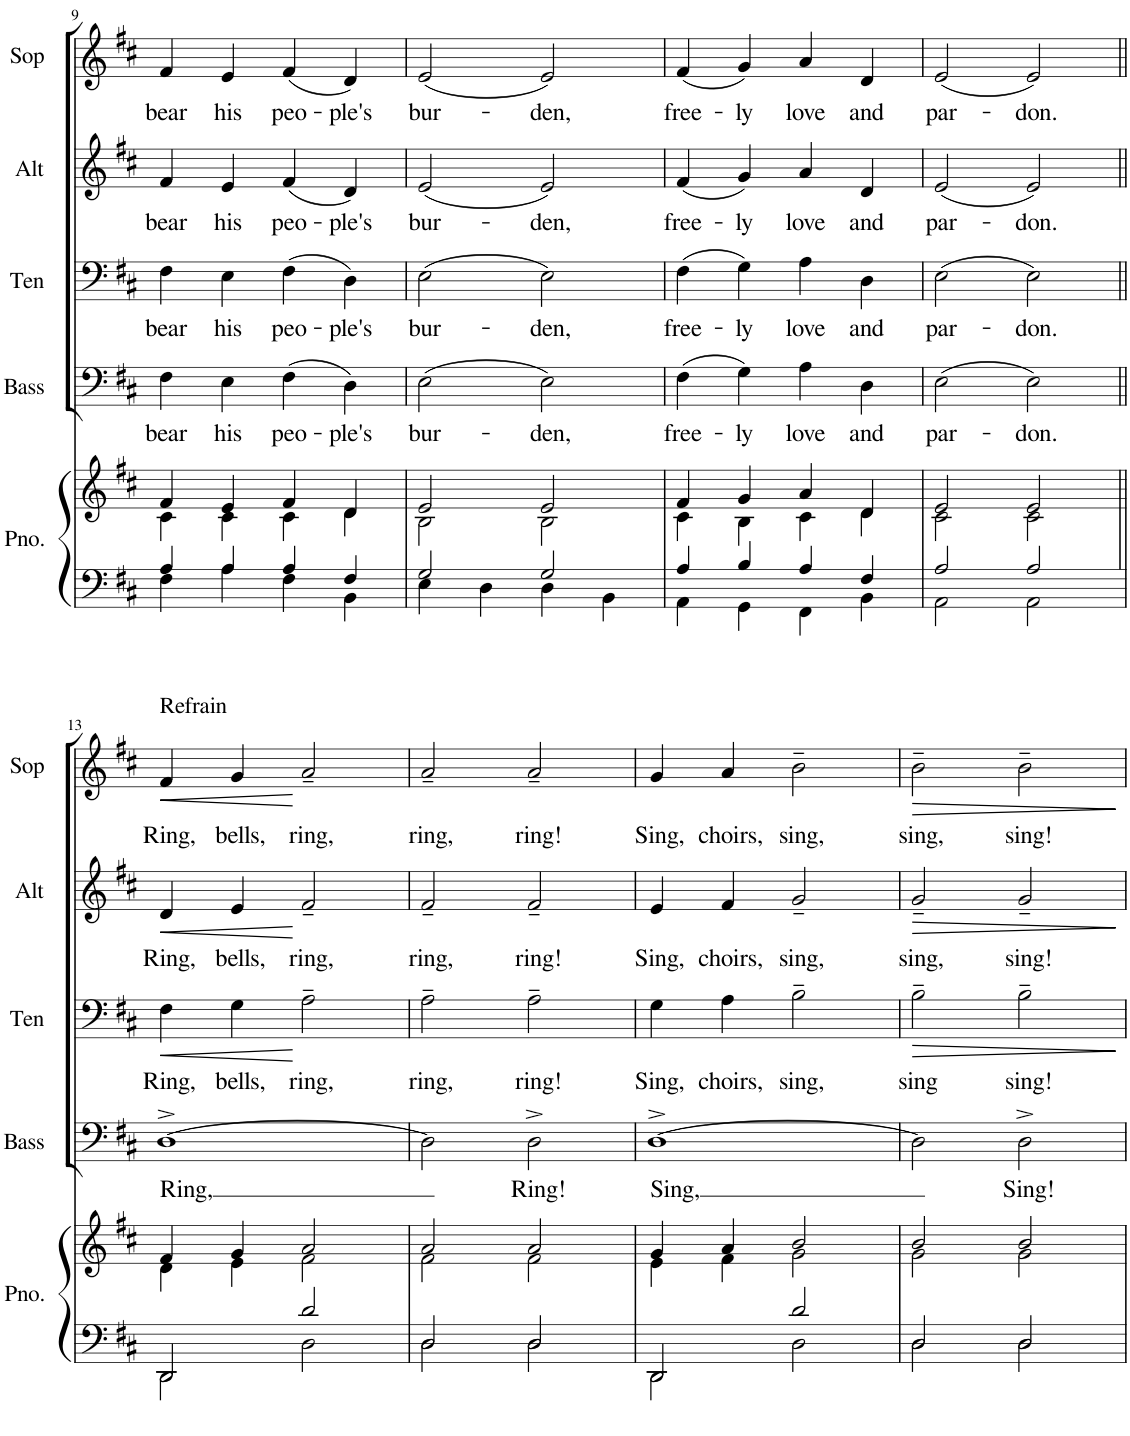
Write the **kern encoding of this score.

**kern	**kern	**kern	**text	**kern	**text	**dynam	**kern	**text	**dynam	**kern	**text	**dynam
*part5	*part5	*part4	*part4	*part3	*part3	*part3	*part2	*part2	*part2	*part1	*part1	*part1
*staff6	*staff5	*staff4	*staff4	*staff3	*staff3	*staff3	*staff2	*staff2	*staff2	*staff1	*staff1	*staff1
*I"Piano	*	*I"Bass	*	*I"Tenor	*	*	*I"Alto	*	*	*I"Soprano	*	*
*I'Pno.	*	*I'Bass	*	*I'Ten	*	*	*I'Alt	*	*	*I'Sop	*	*
!!LO:PB:g=z
*clefF4	*clefG2	*clefF4	*	*clefF4	*	*	*clefG2	*	*	*clefG2	*	*
*k[f#c#]	*k[f#c#]	*k[f#c#]	*	*k[f#c#]	*	*	*k[f#c#]	*	*	*k[f#c#]	*	*
*M4/4	*M4/4	*M4/4	*	*M4/4	*	*	*M4/4	*	*	*M4/4	*	*
=9	=9	=9	=9	=9	=9	=9	=9	=9	=9	=9	=9	=9
*^	*^	*	*	*	*	*	*	*	*	*	*	*
!	!	!	!	!	!LO:LY:b	!	!LO:LY:b	!	!	!LO:LY:b	!	!	!LO:LY:b	!
4A/	4F#\	4f#/	4c#\	4F#\	bear	4F#\	bear	.	4f#/	bear	.	4f#/	bear	.
!	!	!	!	!	!LO:LY:b	!	!LO:LY:b	!	!	!LO:LY:b	!	!	!LO:LY:b	!
4A/	4A\	4e/	4c#\	4E\	his	4E\	his	.	4e/	his	.	4e/	his	.
!	!	!	!	!	!LO:LY:b	!	!LO:LY:b	!	!	!LO:LY:b	!	!	!LO:LY:b	!
4A/	4F#\	4f#/	4c#\	(4F#\	peo-	(4F#\	peo-	.	(4f#/	peo-	.	(4f#/	peo-	.
!	!	!	!	!	!LO:LY:b	!	!LO:LY:b	!	!	!LO:LY:b	!	!	!LO:LY:b	!
4F#/	4BB\	4d/	4d\	4D\)	-ple's	4D\)	-ple's	.	4d/)	-ple's	.	4d/)	-ple's	.
=10	=10	=10	=10	=10	=10	=10	=10	=10	=10	=10	=10	=10	=10	=10
!	!	!	!	!	!LO:LY:b	!	!LO:LY:b	!	!	!LO:LY:b	!	!	!LO:LY:b	!
2G/	4E\	2e/	2B\	(2E\	bur-	(2E\	bur-	.	(2e/	bur-	.	(2e/	bur-	.
.	4D\	.	.	.	.	.	.	.	.	.	.	.	.	.
!	!	!	!	!	!LO:LY:b	!	!LO:LY:b	!	!	!LO:LY:b	!	!	!LO:LY:b	!
2G/	4D\	2e/	2B\	2E\)	-den,	2E\)	-den,	.	2e/)	-den,	.	2e/)	-den,	.
.	4BB\	.	.	.	.	.	.	.	.	.	.	.	.	.
=11	=11	=11	=11	=11	=11	=11	=11	=11	=11	=11	=11	=11	=11	=11
!	!	!	!	!	!LO:LY:b	!	!LO:LY:b	!	!	!LO:LY:b	!	!	!LO:LY:b	!
4A/	4AA\	4f#/	4c#\	(4F#\	free-	(4F#\	free-	.	(4f#/	free-	.	(4f#/	free-	.
!	!	!	!	!	!LO:LY:b	!	!LO:LY:b	!	!	!LO:LY:b	!	!	!LO:LY:b	!
4B/	4GG\	4g/	4B\	4G\)	-ly	4G\)	-ly	.	4g/)	-ly	.	4g/)	-ly	.
!	!	!	!	!	!LO:LY:b	!	!LO:LY:b	!	!	!LO:LY:b	!	!	!LO:LY:b	!
4A/	4FF#\	4a/	4c#\	4A\	love	4A\	love	.	4a/	love	.	4a/	love	.
!	!	!	!	!	!LO:LY:b	!	!LO:LY:b	!	!	!LO:LY:b	!	!	!LO:LY:b	!
4F#/	4BB\	4d/	4d\	4D\	and	4D\	and	.	4d/	and	.	4d/	and	.
=12	=12	=12	=12	=12	=12	=12	=12	=12	=12	=12	=12	=12	=12	=12
!	!	!	!	!	!LO:LY:b	!	!LO:LY:b	!	!	!LO:LY:b	!	!	!LO:LY:b	!
2A/	2AA\	2e/	2c#\	(2E\	par-	(2E\	par-	.	(2e/	par-	.	(2e/	par-	.
!	!	!	!	!	!LO:LY:b	!	!LO:LY:b	!	!	!LO:LY:b	!	!	!LO:LY:b	!
2A/	2AA\	2e/	2c#\	2E\)	-don.	2E\)	-don.	.	2e/)	-don.	.	2e/)	-don.	.
!!LO:LB:g=z
=13||	=13||	=13||	=13||	=13||	=13||	=13||	=13||	=13||	=13||	=13||	=13||	=13||	=13||	=13||
!	!	!	!	!	!LO:LY:b	!	!LO:LY:b	!LO:HP:b	!	!LO:LY:b	!LO:HP:b	!	!LO:LY:b	!LO:HP:b
2DD/	2DD\	4f#/	4d\	[1D^	Ring,	4F#\	Ring,	<	4d/	Ring,	<	4f#/	Ring,	<
!	!	!	!	!	!	!	!LO:LY:b	!	!	!LO:LY:b	!	!	!LO:LY:b	!
.	.	4g/	4e\	.	.	4G\	bells,	.	4e/	bells,	.	4g/	bells,	.
!	!	!	!	!	!	!	!LO:LY:b	!	!	!LO:LY:b	!	!	!LO:LY:b	!
2d/	2D\	2a/	2f#\	.	.	2A~\	ring,	[	2f#~/	ring,	[	2a~/	ring,	[
=14	=14	=14	=14	=14	=14	=14	=14	=14	=14	=14	=14	=14	=14	=14
!	!	!	!	!	!	!	!LO:LY:b	!	!	!LO:LY:b	!	!	!LO:LY:b	!
2D/	2D\	2a/	2f#\	2D\]	.	2A~\	ring,	.	2f#~/	ring,	.	2a~/	ring,	.
!	!	!	!	!	!LO:LY:b	!	!LO:LY:b	!	!	!LO:LY:b	!	!	!LO:LY:b	!
2D/	2D\	2a/	2f#\	2D^\	Ring!	2A~\	ring!	.	2f#~/	ring!	.	2a~/	ring!	.
=15	=15	=15	=15	=15	=15	=15	=15	=15	=15	=15	=15	=15	=15	=15
!	!	!	!	!	!LO:LY:b	!	!LO:LY:b	!	!	!LO:LY:b	!	!	!LO:LY:b	!
2DD/	2DD\	4g/	4e\	[1D^	Sing,	4G\	Sing,	.	4e/	Sing,	.	4g/	Sing,	.
!	!	!	!	!	!	!	!LO:LY:b	!	!	!LO:LY:b	!	!	!LO:LY:b	!
.	.	4a/	4f#\	.	.	4A\	choirs,	.	4f#/	choirs,	.	4a/	choirs,	.
!	!	!	!	!	!	!	!LO:LY:b	!	!	!LO:LY:b	!	!	!LO:LY:b	!
2d/	2D\	2b/	2g\	.	.	2B~\	sing,	.	2g~/	sing,	.	2b~\	sing,	.
=16	=16	=16	=16	=16	=16	=16	=16	=16	=16	=16	=16	=16	=16	=16
!	!	!	!	!	!	!	!LO:LY:b	!LO:HP:b	!	!LO:LY:b	!LO:HP:b	!	!LO:LY:b	!LO:HP:b
2D/	2D\	2b/	2g\	2D\]	.	2B~\	sing	>	2g~/	sing,	>	2b~\	sing,	>
!	!	!	!	!	!LO:LY:b	!	!LO:LY:b	!	!	!LO:LY:b	!	!	!LO:LY:b	!
2D/	2D\	2b/	2g\	2D^\	Sing!	2B~\	sing!	.	2g~/	sing!	.	2b~\	sing!	.
*v	*v	*	*	*	*	*	*	*	*	*	*	*	*	*
*	*v	*v	*	*	*	*	*	*	*	*	*	*	*
.	.	.	.	.	.	]	.	.	]	.	.	]
=	=	=	=	=	=	=	=	=	=	=	=	=
*-	*-	*-	*-	*-	*-	*-	*-	*-	*-	*-	*-	*-
